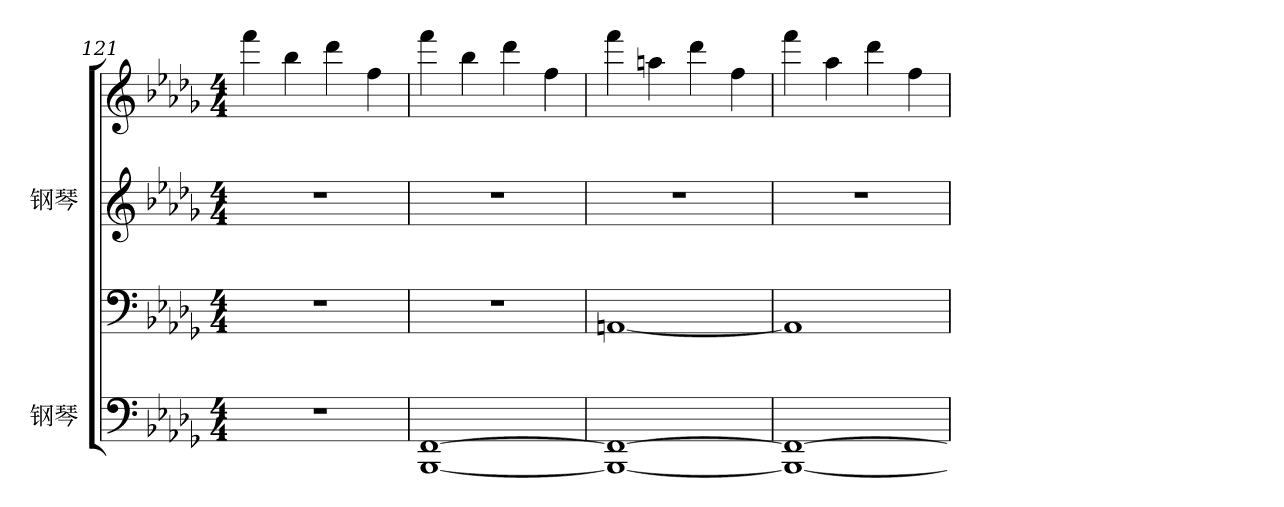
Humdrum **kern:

**kern	**kern	**kern	**kern
*part2	*part2	*part1	*part1
*staff4	*staff3	*staff2	*staff1
*I"钢琴	*	*I"钢琴	*
*clefF4	*clefF4	*clefG2	*clefG2
*k[b-e-a-d-g-]	*k[b-e-a-d-g-]	*k[b-e-a-d-g-]	*k[b-e-a-d-g-]
*M4/4	*M4/4	*M4/4	*M4/4
=121	=121	=121	=121
1r	1r	1r	4fff\
.	.	.	4bb-\
.	.	.	4ddd-\
.	.	.	4ff\
=122	=122	=122	=122
[1BBB- [1FF	1r	1r	4fff\
.	.	.	4bb-\
.	.	.	4ddd-\
.	.	.	4ff\
=123	=123	=123	=123
1BBB-_ 1FF_	[1AAn	1r	4fff\
.	.	.	4aan\
.	.	.	4ddd-\
.	.	.	4ff\
=124	=124	=124	=124
1BBB-_ 1FF_	1AA]	1r	4fff\
.	.	.	4aa-\
.	.	.	4ddd-\
.	.	.	4ff\
=	=	=	=
*-	*-	*-	*-
